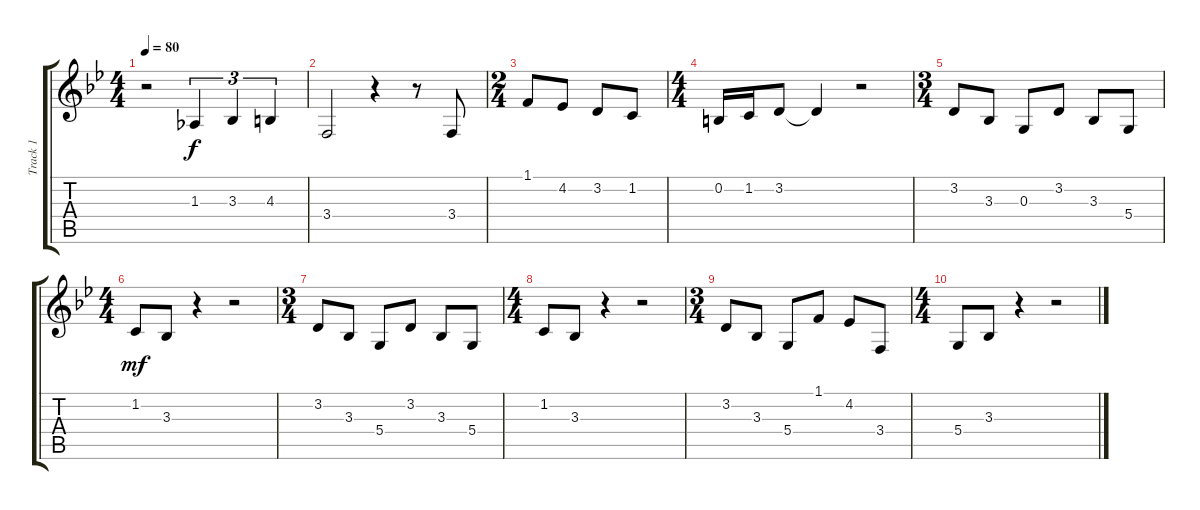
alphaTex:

\track ("Track 1" "Track 1") {instrument tenorsax}
\staff {score tabs}
\tuning (E4 B3 G3 D3 A2 E2) {hide}
\ts (4 4)
\tempo 80
\clef g2
\ks bb
r.2{dy f} 1.3.4{tu (3 2)} 3.3.4{tu (3 2)} 4.3.4{tu (3 2)} |
3.4.2 r.4 r.8 3.4.8 |
\ts (2 4)
1.1.8 4.2.8 3.2.8 1.2.8 |
\ts (4 4)
0.2.16 1.2.16 3.2.8 3.2{t}.4 r.2 |
\ts (3 4)
3.2.8 3.3.8 0.3.8 3.2.8 3.3.8 5.4.8 |
\ts (4 4)
1.2.8{dy mf} 3.3.8 r.4 r.2 |
\ts (3 4)
3.2.8 3.3.8 5.4.8 3.2.8 3.3.8 5.4.8 |
\ts (4 4)
1.2.8 3.3.8 r.4 r.2 |
\ts (3 4)
3.2.8 3.3.8 5.4.8 1.1.8 4.2.8 3.4.8 |
\ts (4 4)
5.4.8 3.3.8 r.4 r.2
